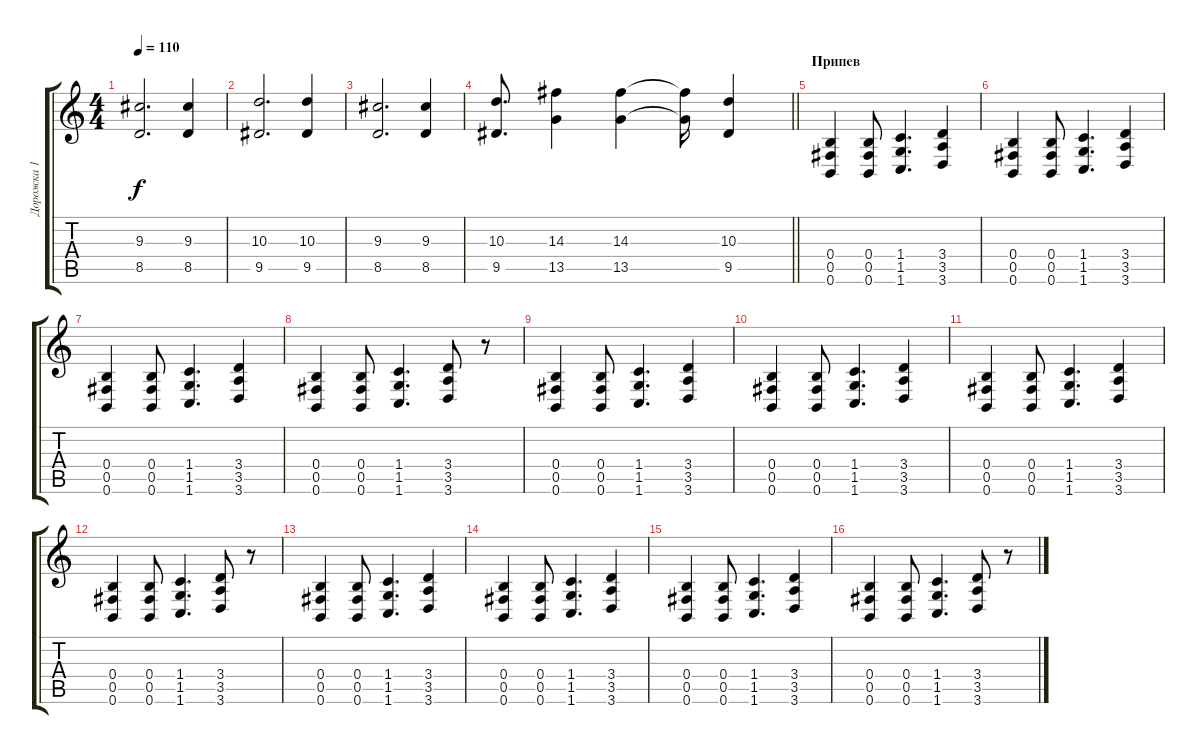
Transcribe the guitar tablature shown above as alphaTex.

\track ("Дорожка 1" "Дорожка 1") {instrument distortionguitar}
\staff {score tabs}
\tuning (Db4 Ab3 E3 B2 Gb2 B1) {hide}
\ts (4 4)
\tempo 110
\clef g2
\ks c
(9.3 8.5).2{d dy f} (9.3 8.5).4 |
(10.3 9.5).2{d} (10.3 9.5).4 |
(9.3 8.5).2{d} (9.3 8.5).4 |
\barLineRight lightlight
(10.3 9.5).8{d} (14.3 13.5).4 (14.3 13.5).4 (14.3{t} 13.5{t}).16 (10.3 9.5).4 |
\section ("" "Припев")
(0.4 0.5 0.6).4 (0.4 0.5 0.6).8 (1.4 1.5 1.6).4{d} (3.4 3.5 3.6).4 |
(0.4 0.5 0.6).4 (0.4 0.5 0.6).8 (1.4 1.5 1.6).4{d} (3.4 3.5 3.6).4 |
(0.4 0.5 0.6).4 (0.4 0.5 0.6).8 (1.4 1.5 1.6).4{d} (3.4 3.5 3.6).4 |
(0.4 0.5 0.6).4 (0.4 0.5 0.6).8 (1.4 1.5 1.6).4{d} (3.4 3.5 3.6).8 r.8 |
(0.4 0.5 0.6).4 (0.4 0.5 0.6).8 (1.4 1.5 1.6).4{d} (3.4 3.5 3.6).4 |
(0.4 0.5 0.6).4 (0.4 0.5 0.6).8 (1.4 1.5 1.6).4{d} (3.4 3.5 3.6).4 |
(0.4 0.5 0.6).4 (0.4 0.5 0.6).8 (1.4 1.5 1.6).4{d} (3.4 3.5 3.6).4 |
(0.4 0.5 0.6).4 (0.4 0.5 0.6).8 (1.4 1.5 1.6).4{d} (3.4 3.5 3.6).8 r.8 |
(0.4 0.5 0.6).4 (0.4 0.5 0.6).8 (1.4 1.5 1.6).4{d} (3.4 3.5 3.6).4 |
(0.4 0.5 0.6).4 (0.4 0.5 0.6).8 (1.4 1.5 1.6).4{d} (3.4 3.5 3.6).4 |
(0.4 0.5 0.6).4 (0.4 0.5 0.6).8 (1.4 1.5 1.6).4{d} (3.4 3.5 3.6).4 |
(0.4 0.5 0.6).4 (0.4 0.5 0.6).8 (1.4 1.5 1.6).4{d} (3.4 3.5 3.6).8 r.8
